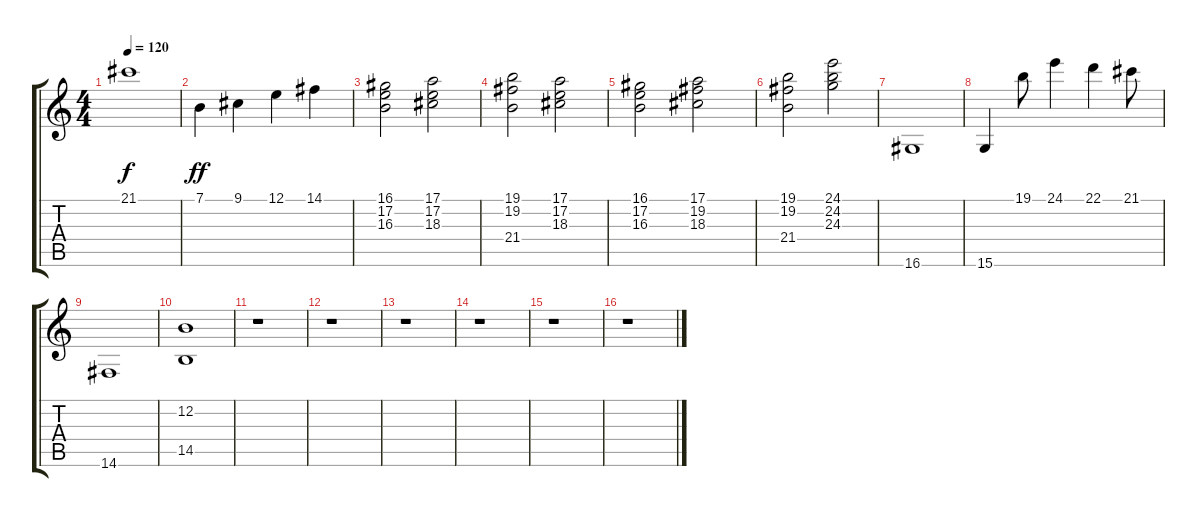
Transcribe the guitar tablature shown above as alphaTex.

\track "" {instrument stringensemble2}
\staff {score tabs}
\tuning (E4 B3 G3 D3 A2 E2) {hide}
\ts (4 4)
\tempo 120
\clef g2
\ks c
21.1{t}.1{dy f} |
7.1.4{dy ff} 9.1.4 12.1.4 14.1.4 |
(16.1 17.2 16.3).2 (17.1 17.2 18.3).2 |
(19.1 19.2 21.4).2 (17.1 17.2 18.3).2 |
(16.1 17.2 16.3).2 (17.1 19.2 18.3).2 |
(19.1 19.2 21.4).2 (24.1 24.2 24.3).2 |
16.6.1 |
15.6.4 19.1.8 24.1.4 22.1.4 21.1.8 |
14.6.1 |
(12.2 14.5).1 |
r.1 |
r.1 |
r.1 |
r.1 |
r.1 |
r.1
